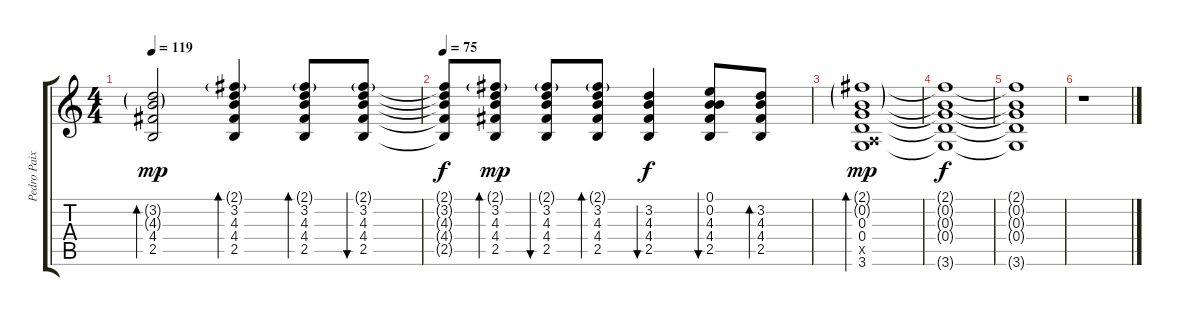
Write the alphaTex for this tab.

\track ("" "Pedro Paix") {instrument overdrivenguitar}
\staff {score tabs}
\tuning (E4 B3 G3 D3 A2 E2) {hide}
\ts (4 4)
\tempo 119
\clef g2
\ks c
(3.2{g} 4.3{g} 4.4 2.5).2{bd 30 dy mp} (2.1{g} 3.2 4.3 4.4 2.5).4{bd 30} (2.1{g} 3.2 4.3 4.4 2.5).8{bd 30} (2.1{g} 3.2 4.3 4.4 2.5).8{bu 30} |
\tempo 75
(2.1{t} 3.2{t} 4.3{t} 4.4{t} 2.5{t}).8{dy f} (2.1{g} 3.2 4.3 4.4 2.5).8{bd 30 dy mp} (2.1{g} 3.2 4.3 4.4 2.5).8{bu 30} (2.1{g} 3.2 4.3 4.4 2.5).8{bd 30} (3.2 4.3 4.4 2.5).4{bu 30 dy f} (0.1 0.2 4.3 4.4 2.5).8{bu 30} (3.2 4.3 4.4 2.5).8{bd 30} |
(2.1{g} 0.2{g} 0.3 0.4 0.5{x} 3.6).1{bd 240 dy mp} |
(2.1{t} 0.2{t} 0.3{t} 0.4{t} 3.6{t}).1{dy f} |
(2.1{t} 0.2{t} 0.3{t} 0.4{t} 3.6{t}).1 |
r.1
